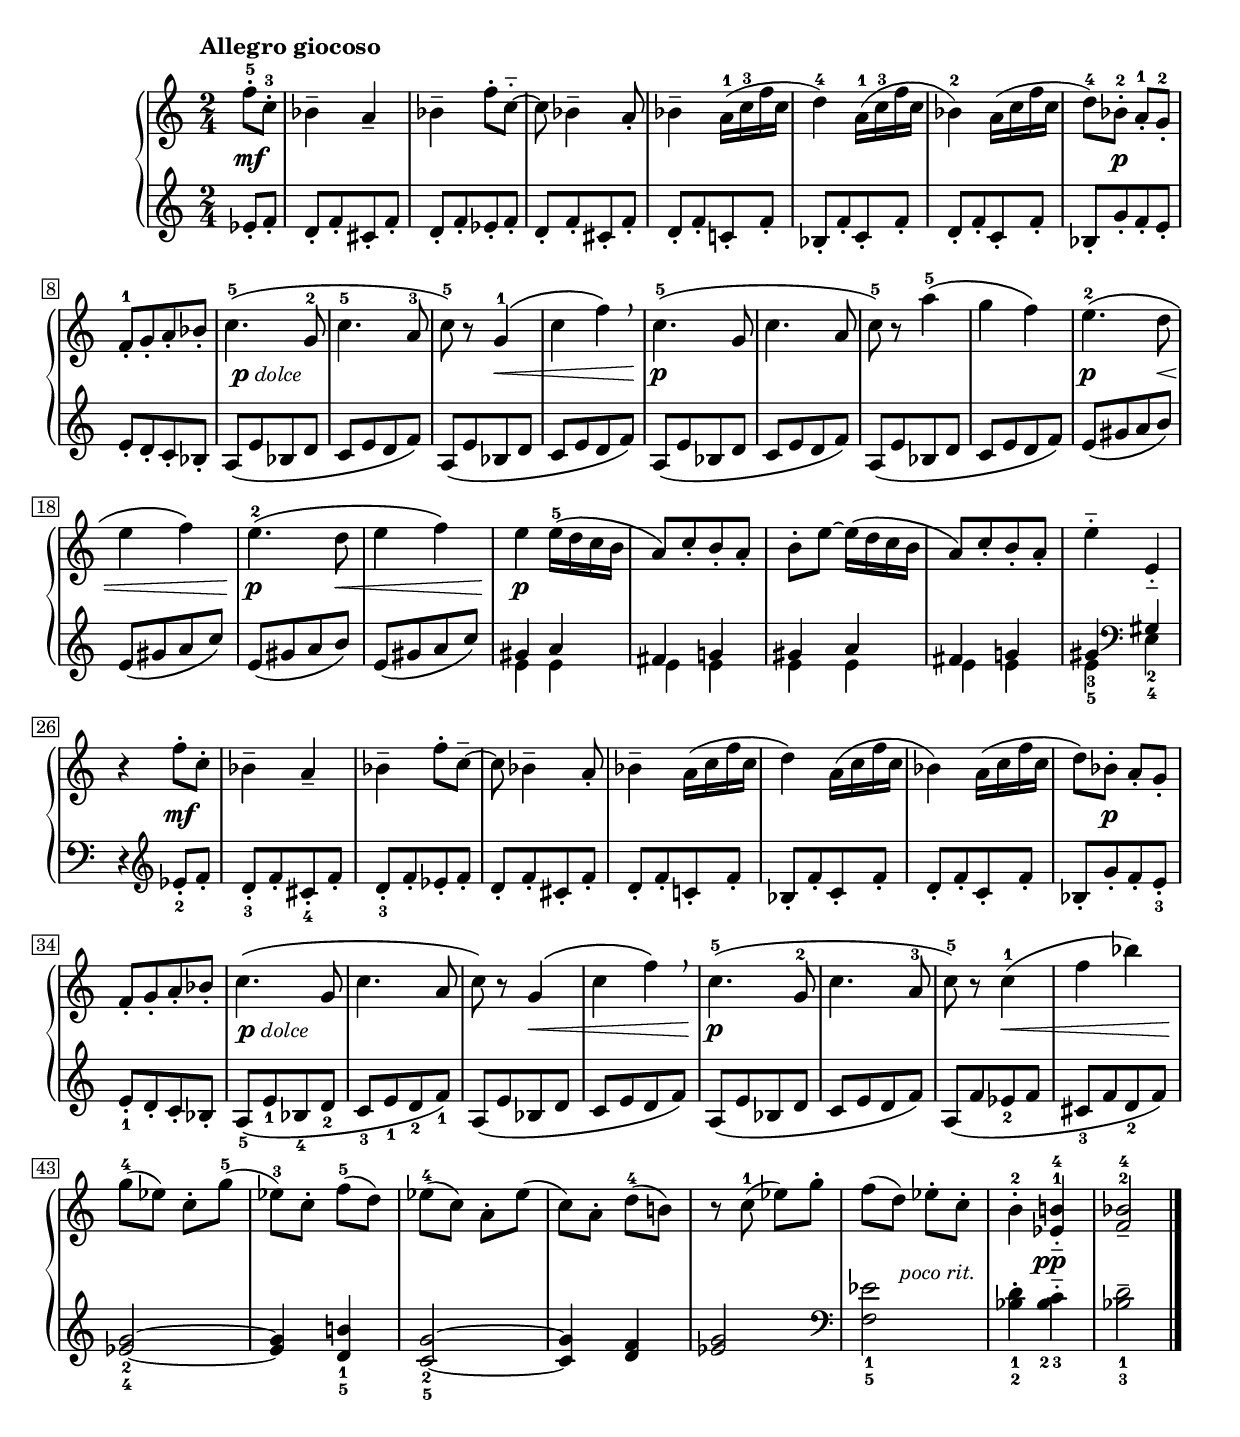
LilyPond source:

Global = {
  \key c \major
  \time 2/4
  \include "../global.ly"
}

Soprano = \context Voice = "one" \relative c'' {
  \voiceOne
  \stemNeutral\tieNeutral
  \override MultiMeasureRest.staff-position = #0
  \override Rest.staff-position = #0
  \override BreathingSign.text =
    \markup { \musicglyph "scripts.raltcomma" }
  \set fingeringOrientations = #'(up)
  %1
  \partial 4 {
    \tempo "Allegro giocoso"
    f8^.-5 c^.-3
  }
  | bes4^- a_-
  | bes^- f'8^. c^_~
  | c8 bes4^- a8_.
  | bes4^- a16-1( c-3 f c
  %5
  | d4)-4 a16(-1 c-3 f c
  | bes4)-2 a16( c f c
  | d8)-4 bes^.-2 a_.-1 g_.-2
  | f_.[-1 g_. a_. bes_.]
  | c4.\(-5 g8-2
  %10
  | c4.-5 a8-3
  | c8\)-5 r
    \once\override PhrasingSlur.positions = #'(2 . 0)
    g4\(-1
  | c f\) \breathe
  | c4.\(-5 g8
  | c4. a8
  %15
  | c\)-5 r a'4\(-5
  | g f\)
  \repeat unfold 2 {
  | e4.\(-2 d8
  | e4 f\)
  }
  %21
  | e4 e16\(-5 d c b
  | a8[\) c_. b_. a_.]
  | b8^.
    \once\override Tie.extra-offset = #'(0 . 0.3)
    e~
    e16\( d c b
  | a8[\) c_. b_. a_.]
  %25
  | e'4-_ e,__
  | r4 f'8^. c^.
  | bes4^- a_-
  | bes4^- f'8^. c~^-
  | c bes4^- a8_.
  %30
  | bes4^- a16\( c f c
  | d4\) a16\( c f c
  | bes4\) a16\( c f c
  | d8\) bes-. a_. g_.
  | f_.[ g_. a_. bes_.]
  %35
  | c4.\( g8
  | c4. a8
  | c8\) r
    \once\override PhrasingSlur.positions = #'(2.5 . 2.5)
    g4\(
  | c f\) \breathe
  | c4.-5\( g8-2
  %40
  | c4. a8-3
  | c-5\) r c4-1\(
  | f bes\)
  | g8-4( ees) c^. g'-5(
  | ees-3) c^. f-5( d)
  %45
  | ees-4( c) a^. ees'(
  | c) a^. d-4( b!)
  | r c-1( ees) g^.
  | f( d) ees^. c^.
  | b4-2^. <ees,-1 b'-4>__
  %50
  | <f-2 bes-4> 2_-
    \fine
}

Tenor = \context Voice = "three" \relative c'' {
  \voiceThree
  \stemUp\tieUp
  \override Rest.staff-position = #0
  %1
   \partial 4 { s4 }
   | s2*20
     \clef "treble"
   \repeat unfold 2 {
   | gis4 a
   | fis g
   }
   | gis \clef "bass" gis,
}

Bass = \context Voice = "four" \relative c' {
  \voiceFour
  \stemNeutral\tieNeutral\dotsNeutral
  \override MultiMeasureRest.staff-position = #0
  \override Rest.staff-position = #0
  %\override Fingering.staff-padding = #'()
  \set fingeringOrientations = #'(down)
  %1
  \partial 4 { \clef "treble" ees8_. f_. }
  | d_.[ f_. cis_. f_.]
  | d_.[ f_. ees_. f_.]
  | d_.[ f_. cis_. f_.]
  | d_.[ f_. c_. f_.]
  %5
  | bes,_.[ f'_. c_. f_.]
  | d_.[ f_. c_. f_.]
  | bes,_.[ g'_. f_. e_.]
  | e_.[ d_. c_. bes_.]
  \repeat unfold 4 {
  | a[\( e' bes d]
  | c[ e d f]\)
  }
  %18
  \repeat unfold 2 {
  | e[\( gis a b]\)
  | e,[\( gis a c]\)
  }
  %21
  \repeat unfold 4 {
  | \stemDown e,4 e
  }
  | e-3-5 \clef "bass" e,-2-4
  | r4 \clef "treble" \stemNeutral ees'8-.-2 f-.
  | d-.[-3 f-. cis-.-4 f-.]
  | d-.[-3 f-. ees-. f-.]
  | d-.[ f-. cis-. f-.]
  %30
  | d-.[ f-. c-. f-.]
  | bes,-.[ f'-. c-. f-.]
  | d-.[ f-. c-. f-.]
  | bes,-.[ g'-. f-. e-.]-3
  | e-.[-1 d-. c-. bes-.]
  %35
  | a[\(-5 e'-1 bes-4 d-2]
  | c-3[ e-1 d-2 f-1]\)
  \repeat unfold 2 {
  | a,[\( e' bes d]
  | c[ e d f]\)
  }
  %41
  | a,[\( f' ees-2 f]
  | cis[-3 f d-2 f]\)
  | <ees-4 g-2>2~
  | q4 <d-5 b'!-1>
  %45
  | <c-5 g'-2>2~
  | q4 <d f>
  | <ees g>2
    \clef "bass"
  | <f,-5 ees'-1>2
  | <bes-2 d-1>4^. <bes-2 c-3>^_
  %50
  | <bes-3 d-1>2^-
    \fine
}

centerDynamics = {
  \partial 4 { s4\mf }
  %1
  | s2*6
  | s8 s\p s4
  | s2
  | \once\override TextScript.extra-offset = #'(0.4 . 1)
    s4-\markup { \hspace #0.4 \normalsize\dynamic p "dolce" } s
  %10
  | s2
  | s4 s\<
  | s2
  | s2\!\p
  | s2*3
  %17
  | s4.\p s8\<
  | s2
  | s4.\p s8\<
  | s2
  | s2\!\p
  | s2*4
  %26
  | s4 s\mf
  | s2*6
  | s8 s\p s4
  | s2
  %35
  | \once\override TextScript.extra-offset = #'(0.4 . 1)
    s4-\markup { \normalsize\dynamic p "dolce" } s
  | s2
  | s4 s\<
  | s2
  | s2\!\p
  | s2
  %41
  | s4 s\<
  | s2
  | s2\!
  | s2*4
  | s8 s-\markup { \hspace #0.8 "poco rit." } s4
  | s4 s\pp
}

forceBreaks = {
  % page 1
  s4\noBreak \repeat unfold 6 { s2\noBreak } s2\break\noPageBreak
  \repeat unfold 9 { s2\noBreak } s2\break\noPageBreak
  \repeat unfold 7 { s2\noBreak } s2\break\noPageBreak
  \repeat unfold 7 { s2\noBreak } s2\break\noPageBreak
  \repeat unfold 8 { s2\noBreak } s2\break\noPageBreak
  \repeat unfold 7 { s2\noBreak } s2\break\noPageBreak
}

\score {
  \new PianoStaff
  <<
    \accidentalStyle Score.piano
    \context Staff = "upper" <<
      \set Staff.midiInstrument = #"acoustic grand"
      \Global
      \clef treble
      \Soprano
    >>
    \new Devnull \forceBreaks
    \context Dynamics = "dynamics" \centerDynamics
    \context Staff = "lower" <<
      \set Staff.midiInstrument = #"acoustic grand"
      \Global
      \clef bass
      \Tenor
      \Bass
    >>
  >>
  \header {
    composer = ##f % "Franco Margola"
    opus = ##f % "dC 108"
    title = \markup { "2. Allegro giocoso" }
    subtitle = ##f
  }
  \layout {
    \context {
      \PianoStaff
      \override Parentheses.font-size = #-2
      \override TextScript.font-shape = #'italic
      \override TextScript.font-size = #-1
    }
  }
  \midi {
    \tempo 4 = 100
  }
}
